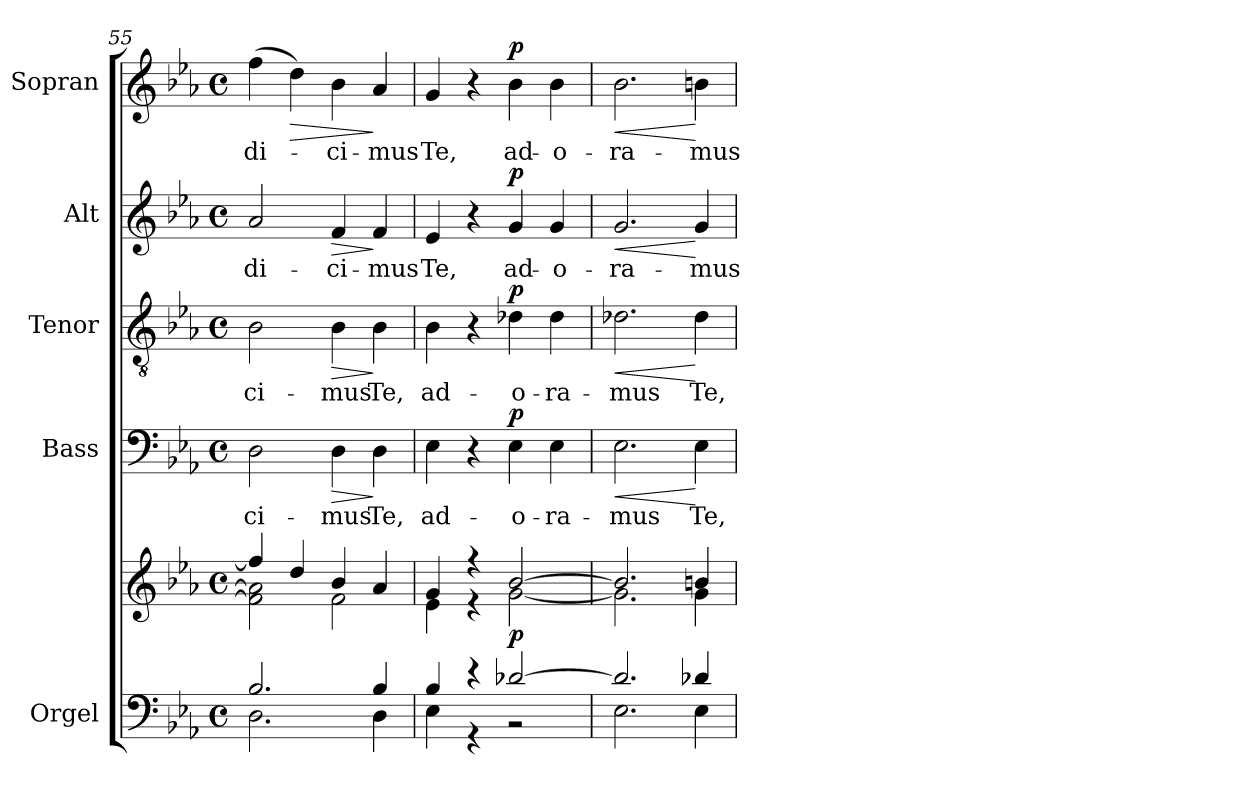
**kern	**kern	**dynam	**kern	**text	**dynam	**kern	**text	**dynam	**kern	**text	**dynam	**kern	**text	**dynam
*part5	*part5	*part5	*part4	*part4	*part4	*part3	*part3	*part3	*part2	*part2	*part2	*part1	*part1	*part1
*staff6	*staff5	*staff5/6	*staff4	*staff4	*staff4	*staff3	*staff3	*staff3	*staff2	*staff2	*staff2	*staff1	*staff1	*staff1
*I"Orgel	*	*	*I"Bass	*	*	*I"Tenor	*	*	*I"Alt	*	*	*I"Sopran	*	*
*I'Org.	*	*	*I'B.	*	*	*I'T.	*	*	*I'A.	*	*	*I'S.	*	*
*clefF4	*clefG2	*	*clefF4	*	*	*clefGv2	*	*	*clefG2	*	*	*clefG2	*	*
*k[b-e-a-]	*k[b-e-a-]	*	*k[b-e-a-]	*	*	*k[b-e-a-]	*	*	*k[b-e-a-]	*	*	*k[b-e-a-]	*	*
*E-:	*E-:	*	*E-:	*	*	*E-:	*	*	*E-:	*	*	*E-:	*	*
*M4/4	*M4/4	*	*M4/4	*	*	*M4/4	*	*	*M4/4	*	*	*M4/4	*	*
*met(c)	*met(c)	*	*met(c)	*	*	*met(c)	*	*	*met(c)	*	*	*met(c)	*	*
=55	=55	=55	=55	=55	=55	=55	=55	=55	=55	=55	=55	=55	=55	=55
*^	*^	*	*	*	*	*	*	*	*	*	*	*	*	*
!	!	!	!	!	!	!LO:LY:b	!	!	!LO:LY:b	!	!	!LO:LY:b	!	!	!LO:LY:b	!
2.B-/	2.D\	4ff/]	2f\] 2a-\]	.	2D\	-ci-	.	2B-\	-ci-	.	2a-/	-di-	.	(>4ff\	-di-	.
!	!	!	!	!	!	!	!	!	!	!	!	!	!	!	!	!LO:HP:b
.	.	4dd/	.	.	.	.	.	.	.	.	.	.	.	4dd\)	.	>
!	!	!	!	!	!	!LO:LY:b	!LO:HP:b	!	!LO:LY:b	!LO:HP:b	!	!LO:LY:b	!LO:HP:b	!	!LO:LY:b	!
.	.	4b-/	2f\	.	4D\	-mus	>	4B-\	-mus	>	4f/	-ci-	>	4b-\	-ci-	.
!	!	!	!	!	!	!LO:LY:b	!	!	!LO:LY:b	!	!	!LO:LY:b	!	!	!LO:LY:b	!
4B-/	4D\	4a-/	.	.	4D\	Te,	]	4B-\	Te,	]	4f/	-mus	]	4a-/	-mus	]
=56	=56	=56	=56	=56	=56	=56	=56	=56	=56	=56	=56	=56	=56	=56	=56	=56
!	!	!	!	!	!	!LO:LY:b	!	!	!LO:LY:b	!	!	!LO:LY:b	!	!	!LO:LY:b	!
4B-/	4E-\	4g/	4e-\	.	4E-\	ad-	.	4B-\	ad-	.	4e-/	Te,	.	4g/	Te,	.
4r	4r	4r	4r	.	4r	.	.	4r	.	.	4r	.	.	4r	.	.
!	!	!	!	!LO:DY:b	!	!LO:LY:b	!LO:DY:a	!	!LO:LY:b	!LO:DY:a	!	!LO:LY:b	!LO:DY:a	!	!LO:LY:b	!LO:DY:a
[>2d-X/	2r	[>2b-/	[<2g\	p	4E-\	-o-	p	4d-X\	-o-	p	4g/	ad-	p	4b-\	ad-	p
!	!	!	!	!	!	!LO:LY:b	!	!	!LO:LY:b	!	!	!LO:LY:b	!	!	!LO:LY:b	!
.	.	.	.	.	4E-\	-ra-	.	4d-\	-ra-	.	4g/	-o-	.	4b-\	-o-	.
!!LO:PB:g=z
=57	=57	=57	=57	=57	=57	=57	=57	=57	=57	=57	=57	=57	=57	=57	=57	=57
!	!	!	!	!	!	!LO:LY:b	!LO:HP:b	!	!LO:LY:b	!LO:HP:b	!	!LO:LY:b	!LO:HP:b	!	!LO:LY:b	!LO:HP:b
2.d-/]	2.E-\	2.b-/]	2.g\]	.	2.E-\	-mus	<	2.d-X\	-mus	<	2.g/	-ra-	<	2.b-\	-ra-	<
!	!	!	!	!	!	!LO:LY:b	!	!	!LO:LY:b	!	!	!LO:LY:b	!	!	!LO:LY:b	!
4d-X/	4E-\	4bn/	4g\	.	4E-\	Te,	[	4d-\	Te,	[	4g/	-mus	[	4bn\	-mus	[
*v	*v	*	*	*	*	*	*	*	*	*	*	*	*	*	*	*
*	*v	*v	*	*	*	*	*	*	*	*	*	*	*	*	*
=	=	=	=	=	=	=	=	=	=	=	=	=	=	=
*-	*-	*-	*-	*-	*-	*-	*-	*-	*-	*-	*-	*-	*-	*-
